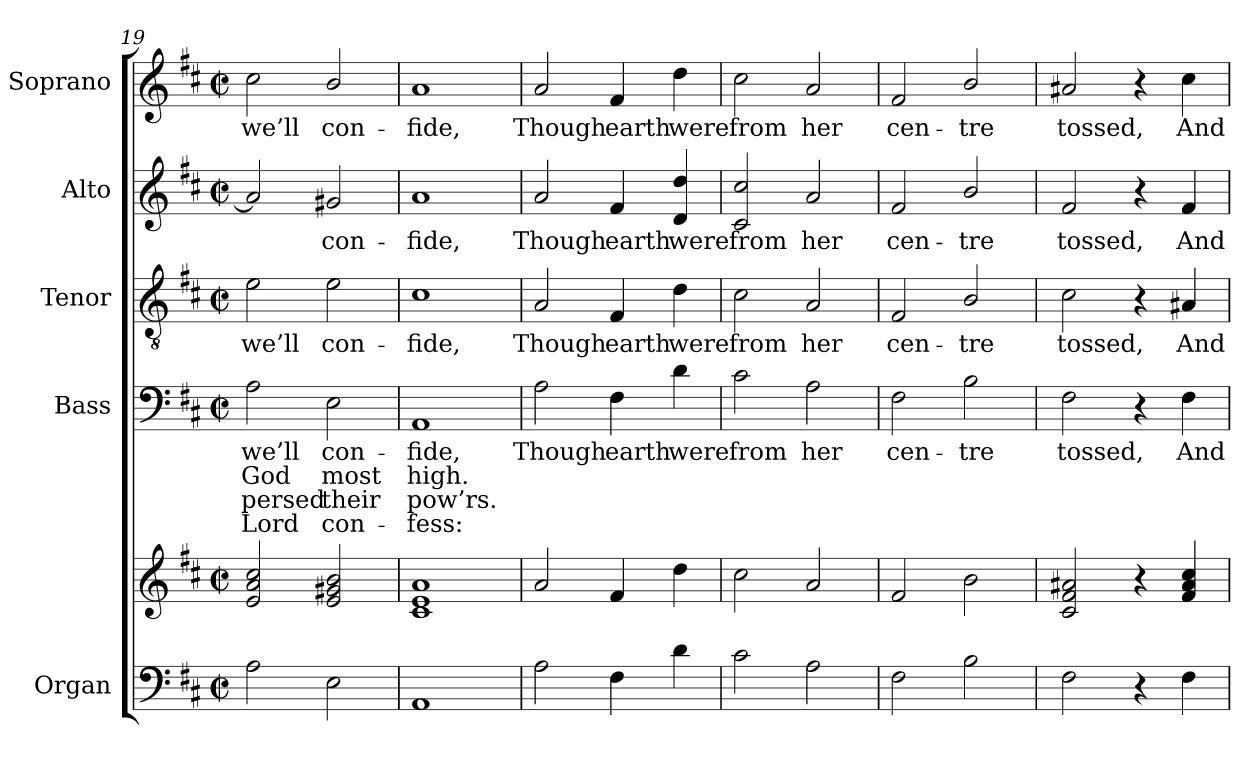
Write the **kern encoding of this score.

**kern	**kern	**kern	**text	**text	**text	**text	**kern	**text	**kern	**text	**kern	**text
*part5	*part5	*part4	*part4	*part4	*part4	*part4	*part3	*part3	*part2	*part2	*part1	*part1
*staff6	*staff5	*staff4	*staff4	*staff4	*staff4	*staff4	*staff3	*staff3	*staff2	*staff2	*staff1	*staff1
*I"Organ	*	*I"Bass	*	*	*	*	*I"Tenor	*	*I"Alto	*	*I"Soprano	*
*I'Org.	*	*I'B.	*	*	*	*	*I'T.	*	*I'A.	*	*I'S.	*
*clefF4	*clefG2	*clefF4	*	*	*	*	*clefGv2	*	*clefG2	*	*clefG2	*
*	*	*	*	*	*	*	*ITrd7c12	*	*	*	*	*
*k[f#c#]	*k[f#c#]	*k[f#c#]	*	*	*	*	*k[f#c#]	*	*k[f#c#]	*	*k[f#c#]	*
*D:	*D:	*D:	*	*	*	*	*D:	*	*D:	*	*D:	*
*M2/2	*M2/2	*M2/2	*	*	*	*	*M2/2	*	*M2/2	*	*M2/2	*
*met(c|)	*met(c|)	*met(c|)	*	*	*	*	*met(c|)	*	*met(c|)	*	*met(c|)	*
=19	=19	=19	=19	=19	=19	=19	=19	=19	=19	=19	=19	=19
!	!	!	!LO:LY:b:color=#000000	!LO:LY:b:color=#000000	!LO:LY:b:color=#000000	!LO:LY:b:color=#000000	!	!	!	!	!	!
!	!	!	!	!	!	!	!	!LO:LY:b:color=#000000	!	!	!	!
!	!	!	!	!	!	!	!	!	!	!	!	!LO:LY:b:color=#000000
2Ai\	2ei/ 2ai 2cc#i	2Ai\	we’ll	God	persed	Lord	2Ei\	we’ll	2ai/]	.	2cc#i\	we’ll
!	!	!	!LO:LY:b:color=#000000	!LO:LY:b:color=#000000	!LO:LY:b:color=#000000	!LO:LY:b:color=#000000	!	!	!	!	!	!
!	!	!	!	!	!	!	!	!LO:LY:b:color=#000000	!	!	!	!
!	!	!	!	!	!	!	!	!	!	!LO:LY:b:color=#000000	!	!
!	!	!	!	!	!	!	!	!	!	!	!	!LO:LY:b:color=#000000
2Ei\	2ei/ 2g#Xi 2bi	2Ei\	con-	most	their	con-	2Ei\	con-	2g#Xi/	con-	2bi/	con-
=20	=20	=20	=20	=20	=20	=20	=20	=20	=20	=20	=20	=20
!	!	!	!LO:LY:b:color=#000000	!LO:LY:b:color=#000000	!LO:LY:b:color=#000000	!LO:LY:b:color=#000000	!	!	!	!	!	!
!	!	!	!	!	!	!	!	!LO:LY:b:color=#000000	!	!	!	!
!	!	!	!	!	!	!	!	!	!	!LO:LY:b:color=#000000	!	!
!	!	!	!	!	!	!	!	!	!	!	!	!LO:LY:b:color=#000000
1AAi	1c#i 1ei 1ai	1AAi	-fide,	high.	-pow’rs.	fess:	1C#i	-fide,	1ai	-fide,	1ai	-fide,
=21	=21	=21	=21	=21	=21	=21	=21	=21	=21	=21	=21	=21
!	!	!	!LO:LY:b:color=#000000	!	!	!	!	!	!	!	!	!
!	!	!	!	!	!	!	!	!LO:LY:b:color=#000000	!	!	!	!
!	!	!	!	!	!	!	!	!	!	!LO:LY:b:color=#000000	!	!
!	!	!	!	!	!	!	!	!	!	!	!	!LO:LY:b:color=#000000
2Ai\	2ai/	2Ai\	Though	.	.	.	2AAi/	Though	2ai/	Though	2ai/	Though
!	!	!	!LO:LY:b:color=#000000	!	!	!	!	!	!	!	!	!
!	!	!	!	!	!	!	!	!LO:LY:b:color=#000000	!	!	!	!
!	!	!	!	!	!	!	!	!	!	!LO:LY:b:color=#000000	!	!
!	!	!	!	!	!	!	!	!	!	!	!	!LO:LY:b:color=#000000
4F#i\	4f#i/	4F#i\	earth	.	.	.	4FF#i/	earth	4f#i/	earth	4f#i/	earth
!	!	!	!LO:LY:b:color=#000000	!	!	!	!	!	!	!	!	!
!	!	!	!	!	!	!	!	!LO:LY:b:color=#000000	!	!	!	!
!	!	!	!	!	!	!	!	!	!	!LO:LY:b:color=#000000	!	!
!	!	!	!	!	!	!	!	!	!	!	!	!LO:LY:b:color=#000000
4di\	4ddi\	4di\	were	.	.	.	4Di\	were	4di/ 4ddi	were	4ddi\	were
=22	=22	=22	=22	=22	=22	=22	=22	=22	=22	=22	=22	=22
!	!	!	!LO:LY:b:color=#000000	!	!	!	!	!	!	!	!	!
!	!	!	!	!	!	!	!	!LO:LY:b:color=#000000	!	!	!	!
!	!	!	!	!	!	!	!	!	!	!LO:LY:b:color=#000000	!	!
!	!	!	!	!	!	!	!	!	!	!	!	!LO:LY:b:color=#000000
2c#i\	2cc#i\	2c#i\	from	.	.	.	2C#i\	from	2c#i/ 2cc#i	from	2cc#i\	from
!	!	!	!LO:LY:b:color=#000000	!	!	!	!	!	!	!	!	!
!	!	!	!	!	!	!	!	!LO:LY:b:color=#000000	!	!	!	!
!	!	!	!	!	!	!	!	!	!	!LO:LY:b:color=#000000	!	!
!	!	!	!	!	!	!	!	!	!	!	!	!LO:LY:b:color=#000000
2Ai\	2ai/	2Ai\	her	.	.	.	2AAi/	her	2ai/	her	2ai/	her
!!LO:PB:g=z
=23	=23	=23	=23	=23	=23	=23	=23	=23	=23	=23	=23	=23
!	!	!	!LO:LY:b:color=#000000	!	!	!	!	!	!	!	!	!
!	!	!	!	!	!	!	!	!LO:LY:b:color=#000000	!	!	!	!
!	!	!	!	!	!	!	!	!	!	!LO:LY:b:color=#000000	!	!
!	!	!	!	!	!	!	!	!	!	!	!	!LO:LY:b:color=#000000
2F#i\	2f#i/	2F#i\	cen-	.	.	.	2FF#i/	cen-	2f#i/	cen-	2f#i/	cen-
!	!	!	!LO:LY:b:color=#000000	!	!	!	!	!	!	!	!	!
!	!	!	!	!	!	!	!	!LO:LY:b:color=#000000	!	!	!	!
!	!	!	!	!	!	!	!	!	!	!LO:LY:b:color=#000000	!	!
!	!	!	!	!	!	!	!	!	!	!	!	!LO:LY:b:color=#000000
2Bi\	2bi\	2Bi\	-tre	.	.	.	2BBi/	-tre	2bi/	-tre	2bi/	-tre
=24	=24	=24	=24	=24	=24	=24	=24	=24	=24	=24	=24	=24
!	!	!	!LO:LY:b:color=#000000	!	!	!	!	!	!	!	!	!
!	!	!	!	!	!	!	!	!LO:LY:b:color=#000000	!	!	!	!
!	!	!	!	!	!	!	!	!	!	!LO:LY:b:color=#000000	!	!
!	!	!	!	!	!	!	!	!	!	!	!	!LO:LY:b:color=#000000
2F#i\	2c#i/ 2f#i 2a#Xi	2F#i\	tossed,	.	.	.	2C#i\	tossed,	2f#i/	tossed,	2a#Xi/	tossed,
4r	4r	4r	.	.	.	.	4r	.	4r	.	4r	.
!	!	!	!LO:LY:b:color=#000000	!	!	!	!	!	!	!	!	!
!	!	!	!	!	!	!	!	!LO:LY:b:color=#000000	!	!	!	!
!	!	!	!	!	!	!	!	!	!	!LO:LY:b:color=#000000	!	!
!	!	!	!	!	!	!	!	!	!	!	!	!LO:LY:b:color=#000000
4F#i\	4f#i/ 4a#i 4cc#i	4F#i\	And	.	.	.	4AA#Xi/	And	4f#i/	And	4cc#i\	And
=	=	=	=	=	=	=	=	=	=	=	=	=
*-	*-	*-	*-	*-	*-	*-	*-	*-	*-	*-	*-	*-
